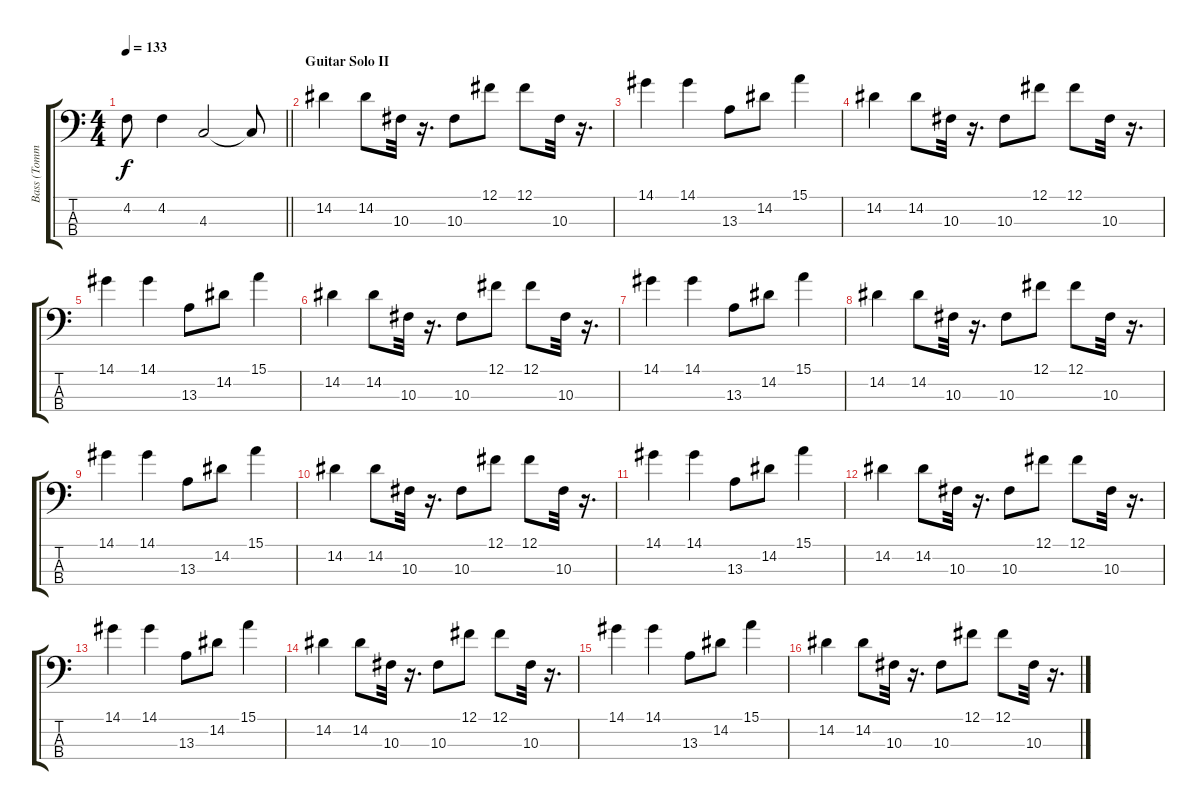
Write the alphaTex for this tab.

\track ("Bass (Tommy Stintson)" "Bass (Tomm") {instrument electricbassfinger}
\staff {score tabs}
\tuning (Gb2 Db2 Ab1 Eb1) {hide}
\ts (4 4)
\tempo 133
\clef f4
\barLineRight lightlight
\ks c
4.2.8{dy f} 4.2.4 4.3.2 4.3{t}.8 |
\section ("" "Guitar Solo II")
14.2.4 14.2.8 10.3.32 r.16{d} 10.3.8 12.1.8 12.1.8 10.3.32 r.16{d} |
14.1.4 14.1.4 13.3.8 14.2.8 15.1.4 |
14.2.4 14.2.8 10.3.32 r.16{d} 10.3.8 12.1.8 12.1.8 10.3.32 r.16{d} |
14.1.4 14.1.4 13.3.8 14.2.8 15.1.4 |
14.2.4 14.2.8 10.3.32 r.16{d} 10.3.8 12.1.8 12.1.8 10.3.32 r.16{d} |
14.1.4 14.1.4 13.3.8 14.2.8 15.1.4 |
14.2.4 14.2.8 10.3.32 r.16{d} 10.3.8 12.1.8 12.1.8 10.3.32 r.16{d} |
14.1.4 14.1.4 13.3.8 14.2.8 15.1.4 |
14.2.4 14.2.8 10.3.32 r.16{d} 10.3.8 12.1.8 12.1.8 10.3.32 r.16{d} |
14.1.4 14.1.4 13.3.8 14.2.8 15.1.4 |
14.2.4 14.2.8 10.3.32 r.16{d} 10.3.8 12.1.8 12.1.8 10.3.32 r.16{d} |
14.1.4 14.1.4 13.3.8 14.2.8 15.1.4 |
14.2.4 14.2.8 10.3.32 r.16{d} 10.3.8 12.1.8 12.1.8 10.3.32 r.16{d} |
14.1.4 14.1.4 13.3.8 14.2.8 15.1.4 |
14.2.4 14.2.8 10.3.32 r.16{d} 10.3.8 12.1.8 12.1.8 10.3.32 r.16{d}
